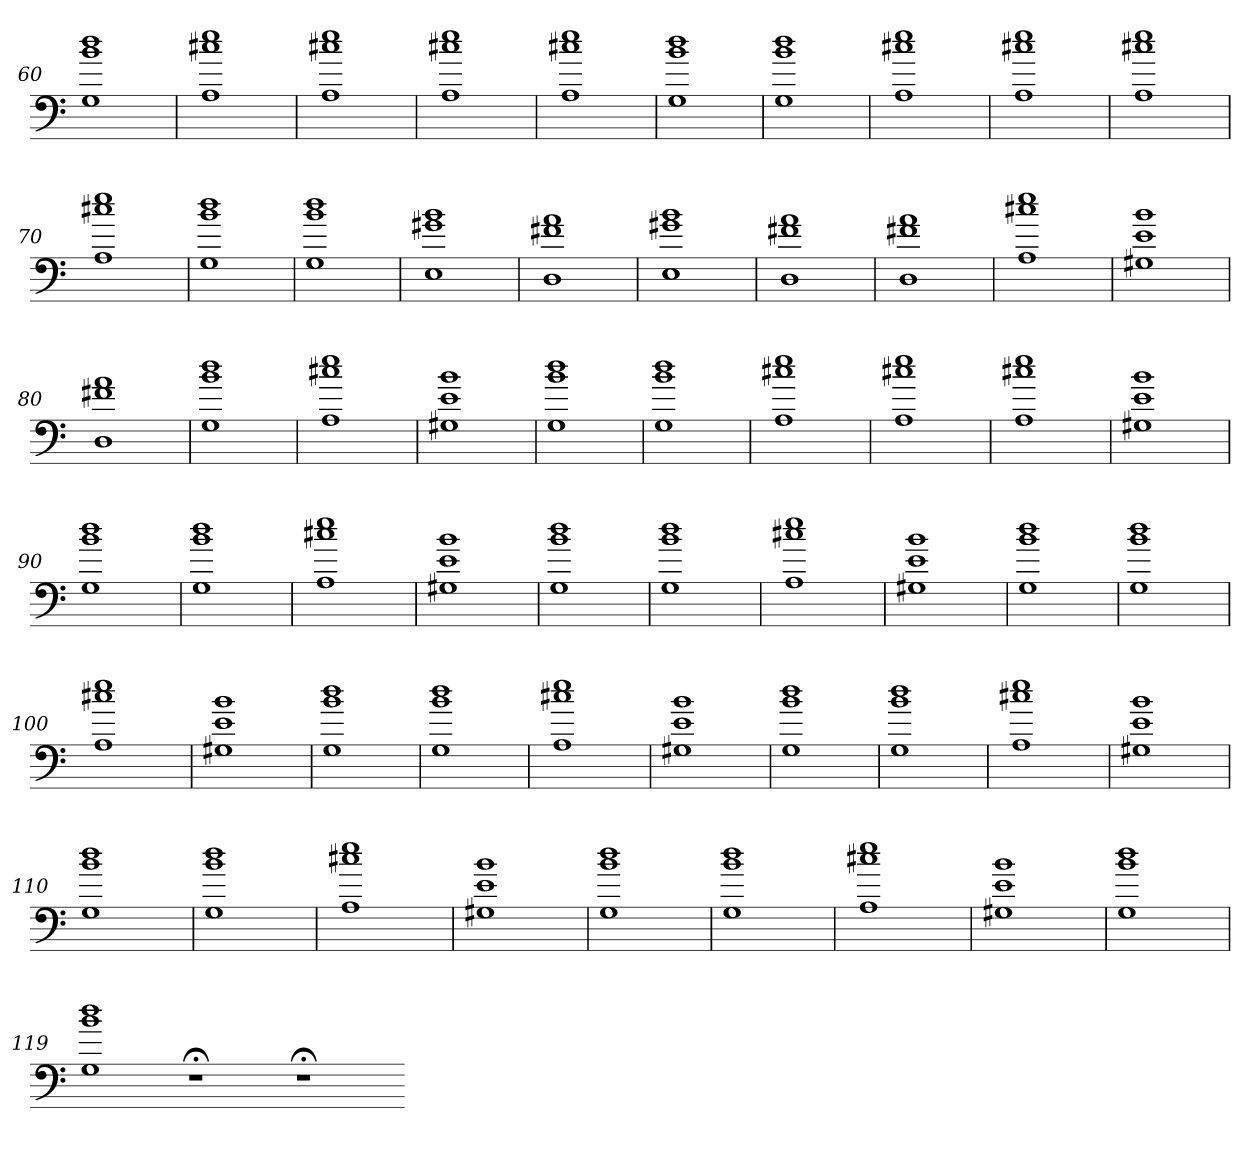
**kern
*part1
*staff1
=60
1G 1b 1dd
=61
1A 1cc#X 1ee
=62
1A 1cc#X 1ee
=63
1A 1cc#X 1ee
=64
1A 1cc#X 1ee
=65
1G 1b 1dd
=66
1G 1b 1dd
=67
1A 1cc#X 1ee
=68
1A 1cc#X 1ee
=69
1A 1cc#X 1ee
=70
1A 1cc#X 1ee
=71
1G 1b 1dd
=72
1G 1b 1dd
=73
1E 1g#X 1b
=74
1D 1f#X 1a
=75
1E 1g#X 1b
=76
1D 1f#X 1a
=77
1D 1f#X 1a
=78
1A 1cc#X 1ee
=79
1G#X 1e 1b
=80
1D 1f#X 1a
=81
1G 1b 1dd
=82
1A 1cc#X 1ee
=83
1G#X 1e 1b
=84
1G 1b 1dd
=85
1G 1b 1dd
=86
1A 1cc#X 1ee
=87
1A 1cc#X 1ee
=88
1A 1cc#X 1ee
=89
1G#X 1e 1b
=90
1G 1b 1dd
=91
1G 1b 1dd
=92
1A 1cc#X 1ee
=93
1G#X 1e 1b
=94
1G 1b 1dd
=95
1G 1b 1dd
=96
1A 1cc#X 1ee
=97
1G#X 1e 1b
=98
1G 1b 1dd
=99
1G 1b 1dd
=100
1A 1cc#X 1ee
=101
1G#X 1e 1b
=102
1G 1b 1dd
=103
1G 1b 1dd
=104
1A 1cc#X 1ee
=105
1G#X 1e 1b
=106
1G 1b 1dd
=107
1G 1b 1dd
=108
1A 1cc#X 1ee
=109
1G#X 1e 1b
=110
1G 1b 1dd
=111
1G 1b 1dd
=112
1A 1cc#X 1ee
=113
1G#X 1e 1b
=114
1G 1b 1dd
=115
1G 1b 1dd
=116
1A 1cc#X 1ee
=117
1G#X 1e 1b
=118
1G 1b 1dd
=119
1G 1b 1dd
1r;<
1r;<
=-
*-
